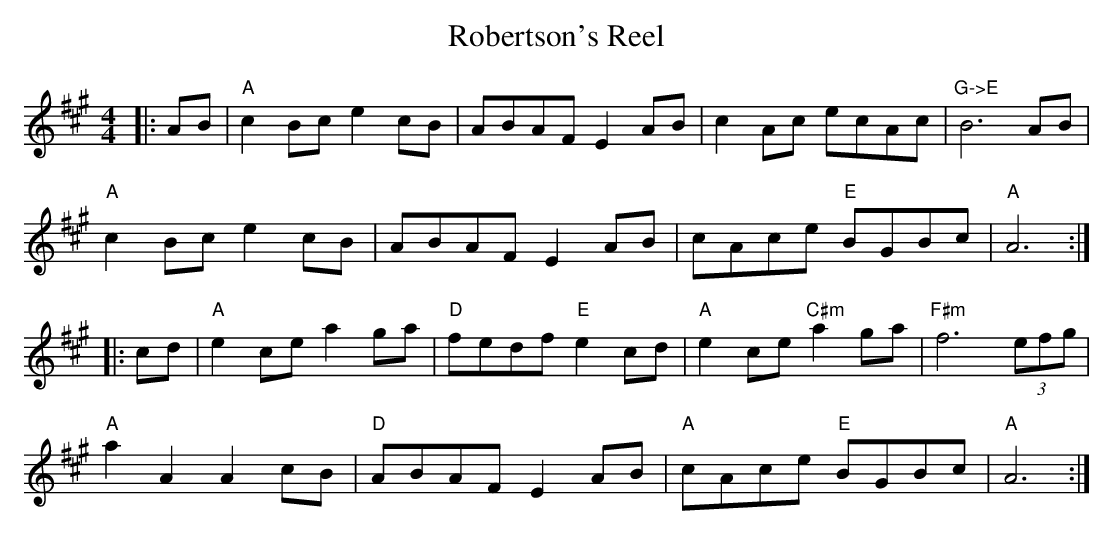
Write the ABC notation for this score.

X:1
T: Robertson's Reel
M: 4/4
L: 1/8
K: A
|:AB|\
"A"c2Bce2cB|ABAFE2AB|c2Ac ecAc|"G->E"B6AB|
"A"c2Bc e2cB|ABAFE2AB|cAce "E"BGBc|"A"A6:|
|:cd|\
"A"e2cea2ga|"D"fedf "E"e2cd|"A"e2ce"C#m"a2ga|"F#m"f6(3efg|
"A"a2A2A2cB|"D"ABAFE2AB|"A"cAce "E"BGBc|"A"A6:|
